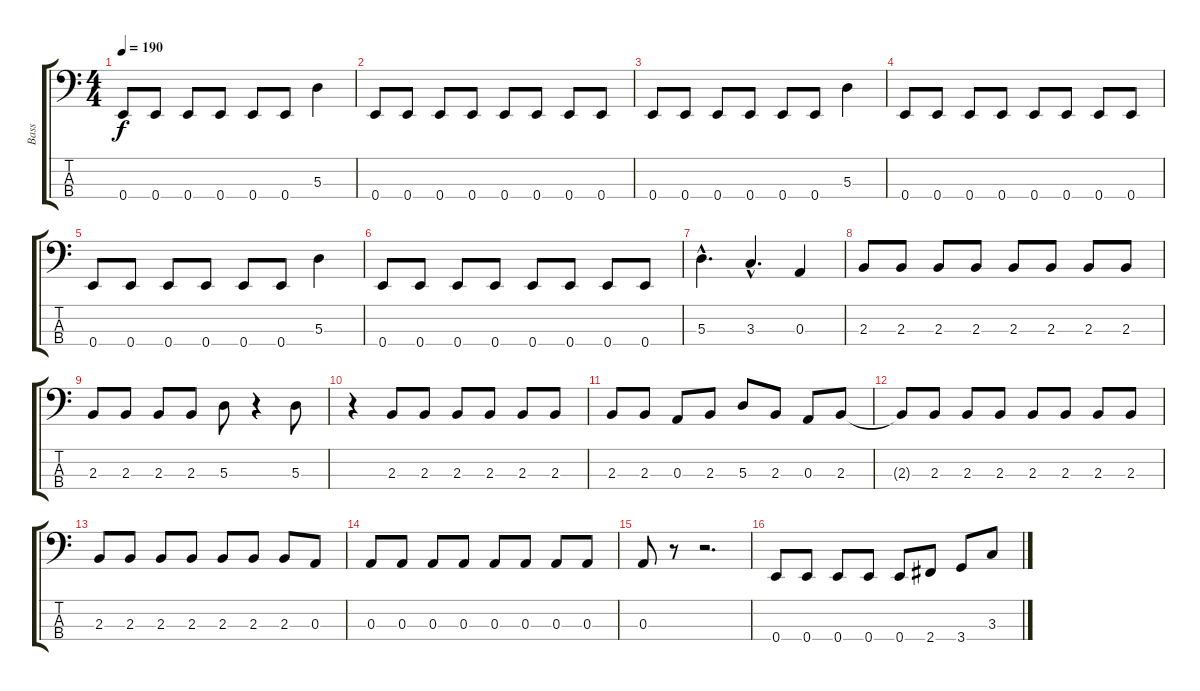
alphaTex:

\track ("Bass" "Bass") {instrument electricbassfinger}
\staff {score tabs}
\tuning (G2 D2 A1 E1) {hide}
\ts (4 4)
\tempo 190
\clef f4
\ks c
0.4.8{dy f} 0.4.8 0.4.8 0.4.8 0.4.8 0.4.8 5.3.4 |
0.4.8 0.4.8 0.4.8 0.4.8 0.4.8 0.4.8 0.4.8 0.4.8 |
0.4.8 0.4.8 0.4.8 0.4.8 0.4.8 0.4.8 5.3.4 |
0.4.8 0.4.8 0.4.8 0.4.8 0.4.8 0.4.8 0.4.8 0.4.8 |
0.4.8 0.4.8 0.4.8 0.4.8 0.4.8 0.4.8 5.3.4 |
0.4.8 0.4.8 0.4.8 0.4.8 0.4.8 0.4.8 0.4.8 0.4.8 |
5.3{hac}.4{d} 3.3{hac}.4{d} 0.3.4 |
2.3.8 2.3.8 2.3.8 2.3.8 2.3.8 2.3.8 2.3.8 2.3.8 |
2.3.8 2.3.8 2.3.8 2.3.8 5.3.8 r.4 5.3.8 |
r.4 2.3.8 2.3.8 2.3.8 2.3.8 2.3.8 2.3.8 |
2.3.8 2.3.8 0.3.8 2.3.8 5.3.8 2.3.8 0.3.8 2.3.8 |
2.3{t}.8 2.3.8 2.3.8 2.3.8 2.3.8 2.3.8 2.3.8 2.3.8 |
2.3.8 2.3.8 2.3.8 2.3.8 2.3.8 2.3.8 2.3.8 0.3.8 |
0.3.8 0.3.8 0.3.8 0.3.8 0.3.8 0.3.8 0.3.8 0.3.8 |
0.3.8 r.8 r.2{d} |
0.4.8 0.4.8 0.4.8 0.4.8 0.4.8 2.4.8 3.4.8 3.3.8
